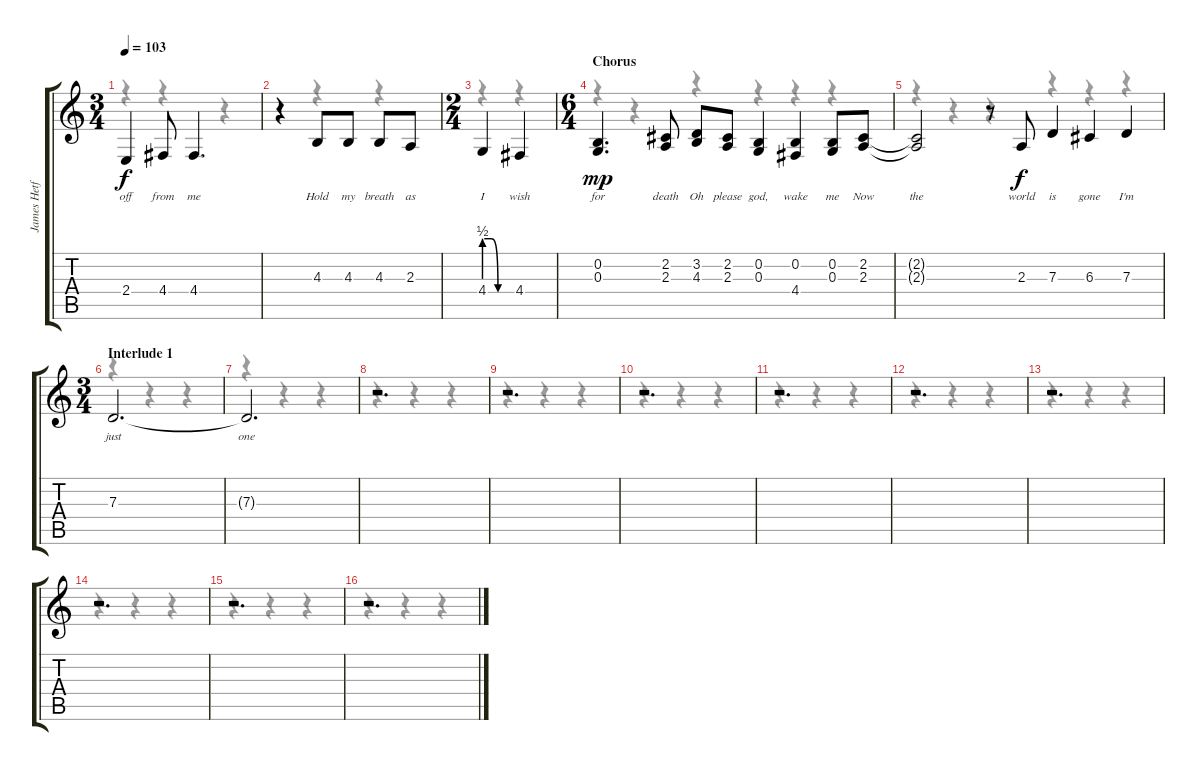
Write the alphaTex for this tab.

\track ("James Hetfield (Lead Vocals)" "James Hetf") {instrument clarinet}
\staff {score tabs}
\tuning (E4 B3 G3 D3 A2 E2) {hide}
\voice
\ts (3 4)
\tempo 103
\clef g2
\ks c
2.4.4{lyrics (0 "off") lyrics (1 "") lyrics (2 "") lyrics (3 "") lyrics (4 "") dy f} 4.4.8{lyrics (0 "from") lyrics (1 "") lyrics (2 "") lyrics (3 "") lyrics (4 "")} 4.4.4{d lyrics (0 "me") lyrics (1 "") lyrics (2 "") lyrics (3 "") lyrics (4 "")} |
r.4 4.3.8{lyrics (0 "Hold") lyrics (1 "") lyrics (2 "") lyrics (3 "") lyrics (4 "")} 4.3.8{lyrics (0 "my") lyrics (1 "") lyrics (2 "") lyrics (3 "") lyrics (4 "")} 4.3.8{lyrics (0 "breath") lyrics (1 "") lyrics (2 "") lyrics (3 "") lyrics (4 "")} 2.3.8{lyrics (0 "as") lyrics (1 "") lyrics (2 "") lyrics (3 "") lyrics (4 "")} |
\ts (2 4)
4.4{be (custom 0 2 15 2 30 0 60 0)}.4{lyrics (0 "I") lyrics (1 "") lyrics (2 "") lyrics (3 "") lyrics (4 "")} 4.4.4{lyrics (0 "wish") lyrics (1 "") lyrics (2 "") lyrics (3 "") lyrics (4 "")} |
\ts (6 4)
\section ("" "Chorus")
(0.2 0.3).4{d lyrics (0 "for") lyrics (1 "") lyrics (2 "") lyrics (3 "") lyrics (4 "") dy mp} (2.2 2.3).8{lyrics (0 "death") lyrics (1 "") lyrics (2 "") lyrics (3 "") lyrics (4 "")} (3.2 4.3).8{lyrics (0 "Oh") lyrics (1 "") lyrics (2 "") lyrics (3 "") lyrics (4 "")} (2.2 2.3).8{lyrics (0 "please") lyrics (1 "") lyrics (2 "") lyrics (3 "") lyrics (4 "")} (0.2 0.3).4{lyrics (0 "god,") lyrics (1 "") lyrics (2 "") lyrics (3 "") lyrics (4 "")} (0.2 4.4).4{lyrics (0 "wake") lyrics (1 "") lyrics (2 "") lyrics (3 "") lyrics (4 "")} (0.2 0.3).8{lyrics (0 "me") lyrics (1 "") lyrics (2 "") lyrics (3 "") lyrics (4 "")} (2.2 2.3).8{lyrics (0 "Now") lyrics (1 "") lyrics (2 "") lyrics (3 "") lyrics (4 "")} |
(2.2{t} 2.3{t}).2{lyrics (0 "the") lyrics (1 "") lyrics (2 "") lyrics (3 "") lyrics (4 "")} r.8 2.3.8{lyrics (0 "world") lyrics (1 "") lyrics (2 "") lyrics (3 "") lyrics (4 "") dy f} 7.3.4{lyrics (0 "is") lyrics (1 "") lyrics (2 "") lyrics (3 "") lyrics (4 "")} 6.3.4{lyrics (0 "gone") lyrics (1 "") lyrics (2 "") lyrics (3 "") lyrics (4 "")} 7.3.4{lyrics (0 "I'm") lyrics (1 "") lyrics (2 "") lyrics (3 "") lyrics (4 "")} |
\ts (3 4)
\section ("" "Interlude 1")
7.3.2{d lyrics (0 "just") lyrics (1 "") lyrics (2 "") lyrics (3 "") lyrics (4 "")} |
7.3{t}.2{d lyrics (0 "one") lyrics (1 "") lyrics (2 "") lyrics (3 "") lyrics (4 "")} |
r.2{d} |
r.2{d} |
r.2{d} |
r.2{d} |
r.2{d} |
r.2{d} |
r.2{d} |
r.2{d} |
r.2{d}
\voice
\clef g2
\ottava regular
\simile none
\ks c
r.4{dy f} r.4 r.4 |
r.4 r.4 r.4 |
r.4 r.4 |
r.4 r.4 r.4 r.4 r.4 r.4 |
r.4 r.4 r.4 r.4 r.4 r.4 |
r.4 r.4 r.4 |
r.4 r.4 r.4 |
r.4 r.4 r.4 |
r.4 r.4 r.4 |
r.4 r.4 r.4 |
r.4 r.4 r.4 |
r.4 r.4 r.4 |
r.4 r.4 r.4 |
r.4 r.4 r.4 |
r.4 r.4 r.4 |
r.4 r.4 r.4
